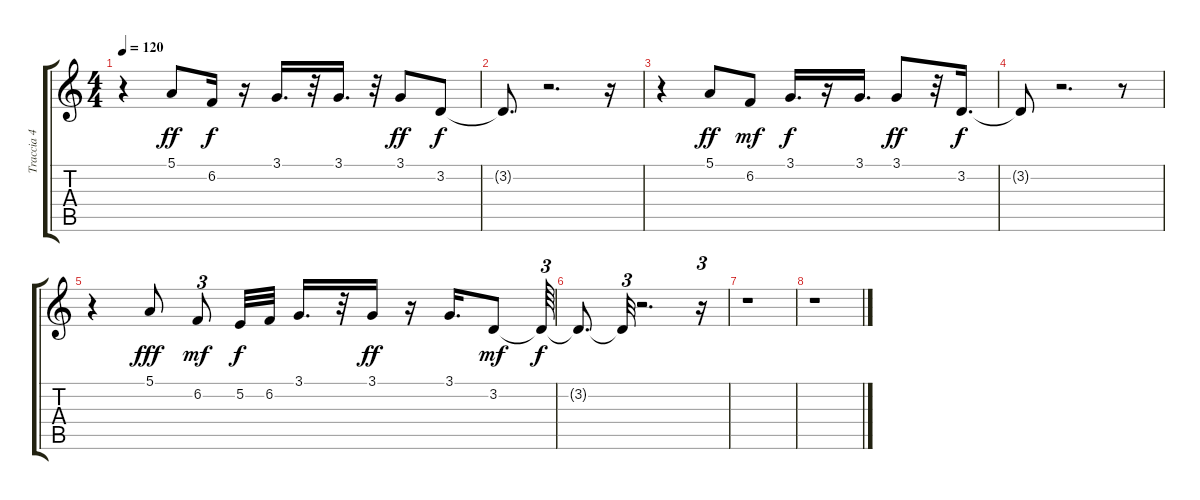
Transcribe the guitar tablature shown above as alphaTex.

\track ("Traccia 4" "Traccia 4") {instrument panflute}
\staff {score tabs}
\tuning (E4 B3 G3 D3 A2 E2) {hide}
\ts (4 4)
\tempo 120
\clef g2
\ks c
r.4{dy f} 5.1.8{dy ff} 6.2.16{dy f} r.16 3.1.16{d} r.32 3.1.16{d} r.32 3.1.8{dy ff} 3.2.8{dy f} |
3.2{t}.8{d} r.2{d} r.16 |
r.4 5.1.8{dy ff} 6.2.8{dy mf} 3.1.16{d dy f} r.16 3.1.16{d} 3.1.8{dy ff} r.32 3.2.16{d dy f} |
3.2{t}.8 r.2{d} r.8 |
r.4 5.1.8{dy fff} 6.2.8{tu (3 2) dy mf} 5.2.32{dy f} 6.2.32 3.1.16{d} r.32 3.1.16{dy ff} r.16 3.1.16{d} 3.2.8{dy mf} 3.2{t}.64{tu (3 2) dy f} |
3.2{t}.8{d} 3.2{t}.32{tu (3 2)} r.2{d} r.16{tu (3 2)} |
r.1 |
r.1
